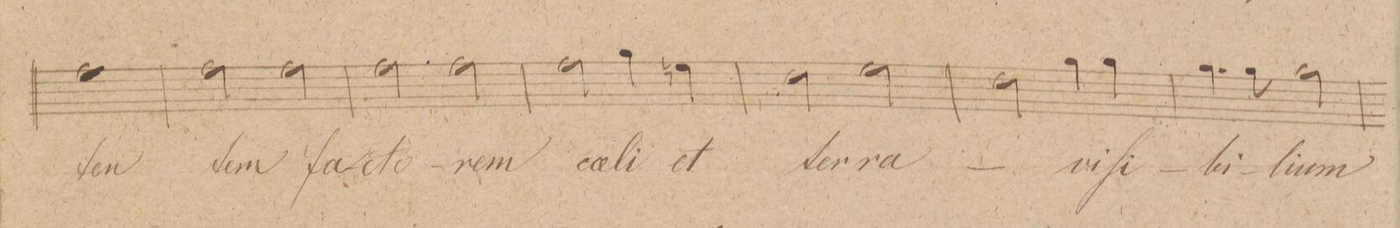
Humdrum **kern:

**kern	**text	**dynam
*I"Alto.	*	*
*clefC3	*	*
*k[]	*	*
*met(c)	*	*
*M2/2	*	*
1g	-ten-	.
=8	=8	=8
2g\	-tem	.
2g\	fa-	.
=9	=9	=9
2g\	-cto-	.
2g\	-rem	.
=10	=10	=10
2g\	cae-	.
4a\	-li	.
4fn\	et	.
=11	=11	=11
2e\	ter-	.
2f\	.	.
=12	=12	=12
2e\	-ra	.
4a\	vi-	.
4a\	-ſi-	.
=13	=13	=13
4.a\	-bi-	.
8a\	-li-	.
2a\	-um	.
=14	=14	=14
*-	*-	*-
